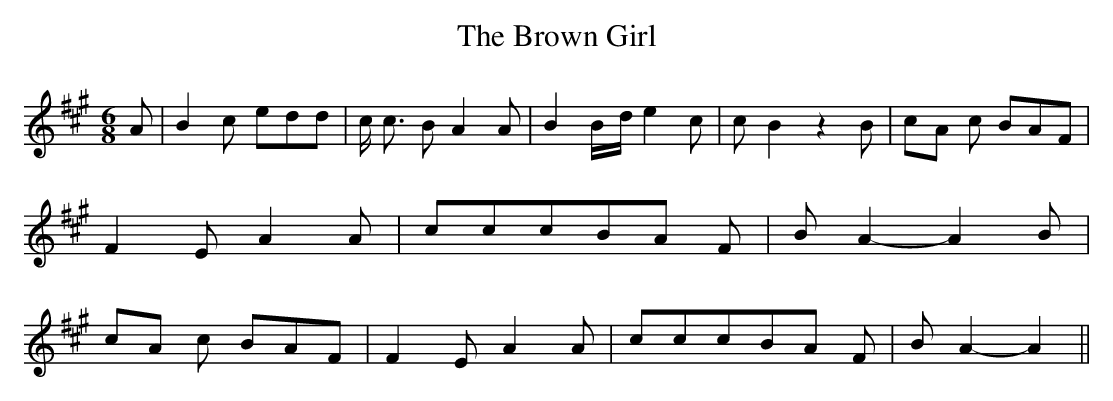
X:1
T:The Brown Girl
M:6/8
L:1/8
K:A
 A| B2 c edd| c/2 c3/2 B A2 A| B2B/2-d/2 e2 c| c- B2 z2 B|c-A c BAF|\
 F2 E A2 A| cccB-A F| B- A2- A2 B|c-A c BAF| F2 E A2 A| cccB-A F| B- A2- A2||\
